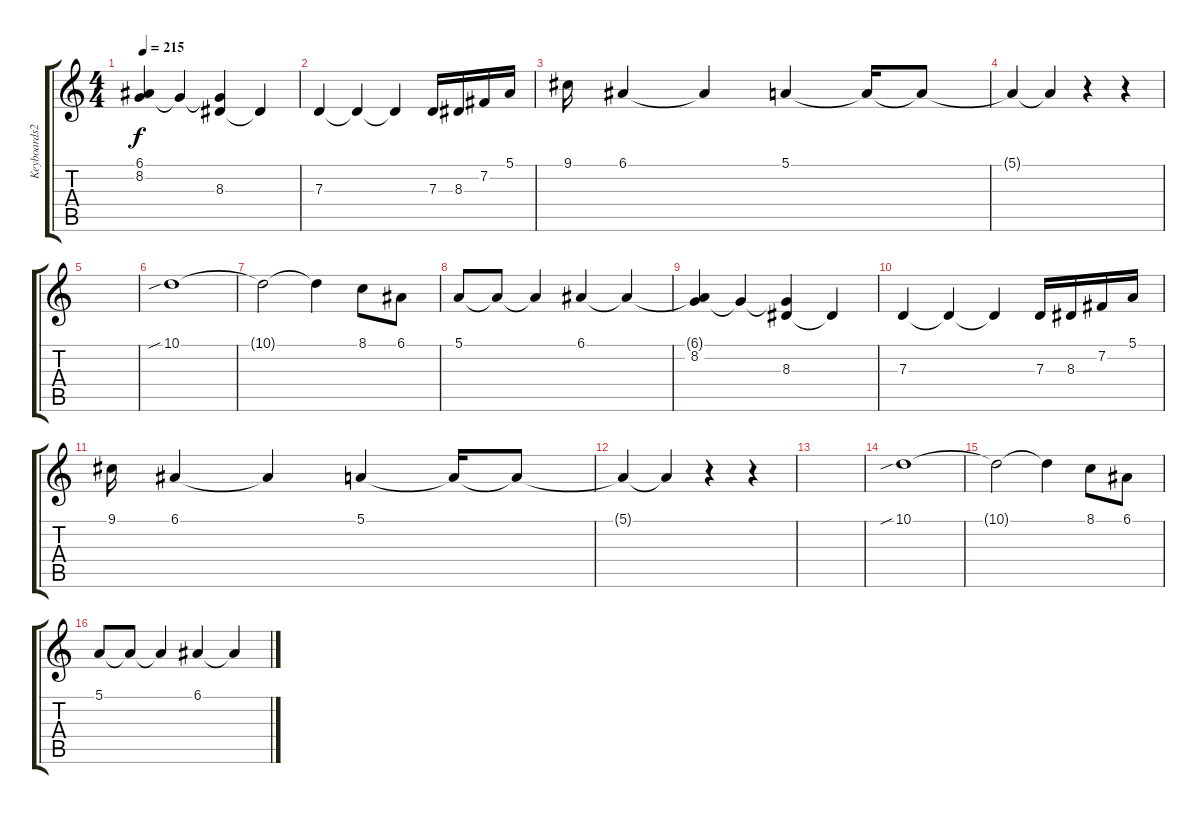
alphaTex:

\track ("Keyboards2" "Keyboards2") {instrument lead8bassandlead}
\staff {score tabs}
\tuning (E4 B3 G3 D3 A2 E2) {hide}
\ts (4 4)
\tempo 215
\clef g2
\ks c
(6.1{t} 8.2).4{dy f} 8.2{t}.4 (8.2{t} 8.3).4 8.3{t}.4 |
7.3.4 7.3{t}.4 7.3{t}.4 7.3.16 8.3.16 7.2.16 5.1.16 |
9.1.16 6.1.4 6.1{t}.4 5.1.4 5.1{t}.16 5.1{t}.8 |
5.1{t}.4 5.1{t}.4 r.4 r.4 |
|
10.1{sib}.1 |
10.1{t}.2 10.1{t}.4 8.1.8 6.1.8 |
5.1.8 5.1{t}.8 5.1{t}.4 6.1.4 6.1{t}.4 |
(6.1{t} 8.2).4 8.2{t}.4 (8.2{t} 8.3).4 8.3{t}.4 |
7.3.4 7.3{t}.4 7.3{t}.4 7.3.16 8.3.16 7.2.16 5.1.16 |
9.1.16 6.1.4 6.1{t}.4 5.1.4 5.1{t}.16 5.1{t}.8 |
5.1{t}.4 5.1{t}.4 r.4 r.4 |
|
10.1{sib}.1 |
10.1{t}.2 10.1{t}.4 8.1.8 6.1.8 |
5.1.8 5.1{t}.8 5.1{t}.4 6.1.4 6.1{t}.4
